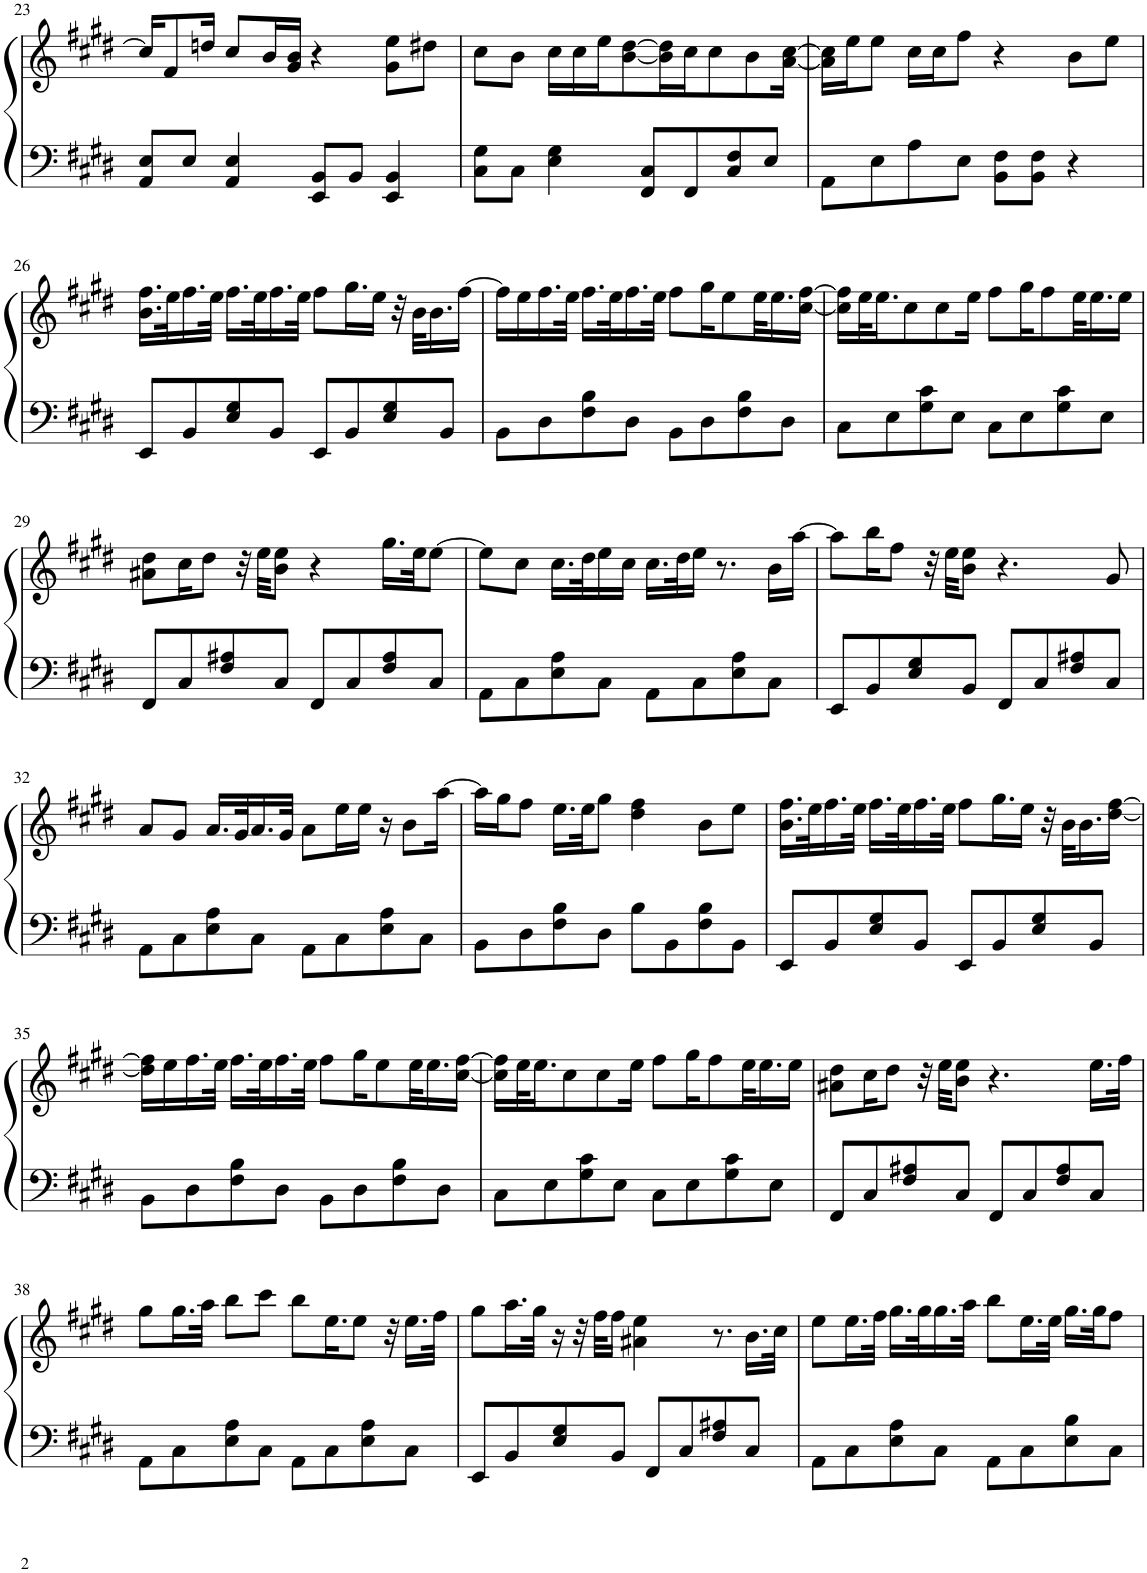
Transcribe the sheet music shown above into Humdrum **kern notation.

**kern	**kern
*part1	*part1
*staff2	*staff1
*I"Piano	*
*I'Pno.	*
!!LO:PB:g=z
*clefF4	*clefG2
*k[f#c#g#d#]	*k[f#c#g#d#]
*M4/4	*M4/4
*met(c)	*met(c)
=23	=23
8AA/ 8E/L	16cc#/KL]
.	8f#/
8E/J	.
.	16ddn/Jk
4AA/ 4E/	8cc#/L
.	16b/L
.	16g#/ 16b/JJ
8EE/ 8BB/L	4r
8BB/J	.
4EE/ 4BB/	8g#\ 8ee\L
.	8dd#X\J
=24	=24
8C#\ 8G#\L	8cc#\L
8C#\J	8b\J
4E\ 4G#\	16cc#\LL
.	16cc#\
.	16ee\J
.	[8b\ [8dd#\
8FF#/ 8C#/L	.
.	16b\] 16dd#\]L
8FF#/	16cc#\J
.	8cc#\
8C#/ 8F#/	.
.	8b\
8E/J	.
.	[16a\ [16cc#\Jk
=25	=25
8AA\L	16a\] 16cc#\]LL
.	16ee\J
8E\	8ee\J
8A\	16cc#\LL
.	16cc#\J
8E\J	8ff#\J
8BB\ 8F#\L	4r
8BB\ 8F#\J	.
4r	8b\L
.	8ee\J
!!LO:LB:g=z
=26	=26
8EE/L	16.b\ 16.ff#\LL
.	32ee\K
8BB/	16.ff#\
.	32ee\JJk
8E/ 8G#/	16.ff#\LL
.	32ee\K
8BB/J	16.ff#\
.	32ee\JJk
8EE/L	8ff#\L
8BB/	16.gg#\L
.	16ee\JJ
8E/ 8G#/	.
.	32r
.	32b\KLL
.	16.b\
8BB/J	.
.	[16ff#\JJ
=27	=27
8BB\L	16ff#\LL]
.	16ee\
8D#\	16.ff#\
.	32ee\JJk
8F#\ 8B\	16.ff#\LL
.	32ee\K
8D#\J	16.ff#\
.	32ee\JJk
8BB\L	8ff#\L
8D#\	16gg#\K
.	8ee\
8F#\ 8B\	.
.	32ee\KL
.	16.ee\
8D#\J	.
.	[16cc#\ [16ff#\JJ
=28	=28
8C#\L	16cc#\] 16ff#\]LL
.	32ee\K
.	16.ee\J
8E\	.
.	8cc#\
8G#\ 8c#\	.
.	8cc#\
8E\J	.
.	16ee\Jk
8C#\L	8ff#\L
8E\	16gg#\K
.	8ff#\
8G#\ 8c#\	.
.	32ee\KL
.	16.ee\
8E\J	.
.	16ee\JJ
!!LO:LB:g=z
=29	=29
8FF#/L	8a#X\ 8dd#\L
8C#/	16cc#\K
.	8dd#\J
8F#/ 8A#X/	.
.	32r
.	32ee\KKL
8C#/J	8b\ 8ee\J
8FF#/L	4r
8C#/	.
8F#/ 8A#/	16.gg#\LL
.	32ee\JK
8C#/J	[8ee\J
=30	=30
8AA\L	8ee\L]
8C#\	8cc#\J
8E\ 8A\	16.cc#\LL
.	32dd#\K
8C#\J	16ee\
.	16cc#\JJ
8AA\L	16.cc#\LL
.	32dd#\K
8C#\	16ee\JJ
.	8.r
8E\ 8A\	.
8C#\J	16b\LL
.	[16aa\JJ
=31	=31
8EE/L	8aa\L]
8BB/	16bb\K
.	8ff#\J
8E/ 8G#/	.
.	32r
.	32ee\KKL
8BB/J	8b\ 8ee\J
8FF#/L	4.r
8C#/	.
8F#/ 8A#X/	.
8C#/J	8g#/
!!LO:LB:g=z
=32	=32
8AA\L	8a/L
8C#\	8g#/J
8E\ 8A\	16.a/LL
.	32g#/K
8C#\J	16.a/
.	32g#/JJk
8AA\L	8a\L
8C#\	16ee\L
.	16ee\JJ
8E\ 8A\	16r
.	8b\L
8C#\J	.
.	[16aa\Jk
=33	=33
8BB\L	16aa\LL]
.	16gg#\J
8D#\	8ff#\J
8F#\ 8B\	16.ee\LL
.	32ee\JK
8D#\J	8gg#\J
8B\L	4dd#\ 4ff#\
8BB\	.
8F#\ 8B\	8b\L
8BB\J	8ee\J
=34	=34
8EE/L	16.b\ 16.ff#\LL
.	32ee\K
8BB/	16.ff#\
.	32ee\JJk
8E/ 8G#/	16.ff#\LL
.	32ee\K
8BB/J	16.ff#\
.	32ee\JJk
8EE/L	8ff#\L
8BB/	16.gg#\L
.	16ee\JJ
8E/ 8G#/	.
.	32r
.	32b\KLL
.	16.b\
8BB/J	.
.	[16dd#\ [16ff#\JJ
!!LO:LB:g=z
=35	=35
8BB\L	16dd#\] 16ff#\]LL
.	16ee\
8D#\	16.ff#\
.	32ee\JJk
8F#\ 8B\	16.ff#\LL
.	32ee\K
8D#\J	16.ff#\
.	32ee\JJk
8BB\L	8ff#\L
8D#\	16gg#\K
.	8ee\
8F#\ 8B\	.
.	32ee\KL
.	16.ee\
8D#\J	.
.	[16cc#\ [16ff#\JJ
=36	=36
8C#\L	16cc#\] 16ff#\]LL
.	32ee\K
.	16.ee\J
8E\	.
.	8cc#\
8G#\ 8c#\	.
.	8cc#\
8E\J	.
.	16ee\Jk
8C#\L	8ff#\L
8E\	16gg#\K
.	8ff#\
8G#\ 8c#\	.
.	32ee\KL
.	16.ee\
8E\J	.
.	16ee\JJ
=37	=37
8FF#/L	8a#X\ 8dd#\L
8C#/	16cc#\K
.	8dd#\J
8F#/ 8A#X/	.
.	32r
.	32ee\KKL
8C#/J	8b\ 8ee\J
8FF#/L	4.r
8C#/	.
8F#/ 8A#/	.
8C#/J	16.ee\LL
.	32ff#\JJk
!!LO:LB:g=z
=38	=38
8AA\L	8gg#\L
8C#\	16.gg#\L
.	32aa\JJk
8E\ 8A\	8bb\L
8C#\J	8ccc#\J
8AA\L	8bb\L
8C#\	16.ee\K
.	8ee\J
8E\ 8A\	.
.	32r
8C#\J	16.ee\LL
.	32ff#\JJk
=39	=39
8EE/L	8gg#\L
8BB/	16.aa\L
.	32gg#\JJk
8E/ 8G#/	16r
.	32r
.	32ff#\KLL
8BB/J	16ff#\JJ
.	4a#X\ 4ee\
8FF#/L	.
8C#/	.
.	8.r
8F#/ 8A#X/	.
8C#/J	16.b\LL
.	32cc#\JJk
=40	=40
8AA\L	8ee\L
8C#\	16.ee\L
.	32ff#\JJk
8E\ 8A\	16.gg#\LL
.	32gg#\K
8C#\J	16.gg#\
.	32aa\JJk
8AA\L	8bb\L
8C#\	16.ee\L
.	32ee\JJk
8E\ 8B\	16.gg#\LL
.	32gg#\JK
8C#\J	8ff#\J
=	=
*-	*-
